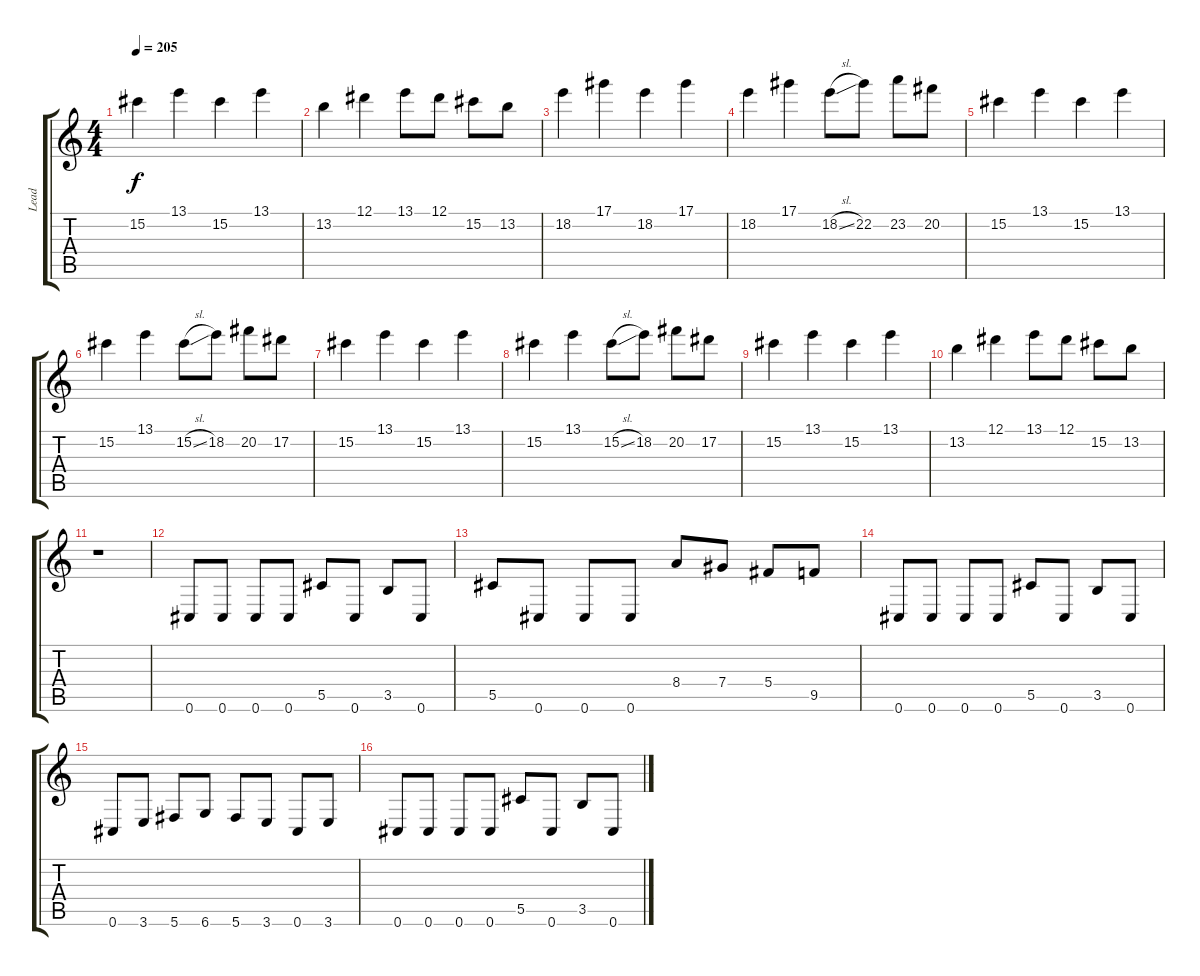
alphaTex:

\track ("Lead" "Lead") {instrument distortionguitar}
\staff {score tabs}
\tuning (Eb4 Bb3 Gb3 Db3 Ab2 Db2) {hide}
\ts (4 4)
\tempo 205
\clef g2
\ks c
15.2.4{dy f} 13.1.4 15.2.4 13.1.4 |
13.2.4 12.1.4 13.1.8 12.1.8 15.2.8 13.2.8 |
18.2.4 17.1.4 18.2.4 17.1.4 |
18.2.4 17.1.4 18.2{sl}.8 22.2.8 23.2.8 20.2.8 |
15.2.4 13.1.4 15.2.4 13.1.4 |
15.2.4 13.1.4 15.2{sl}.8 18.2.8 20.2.8 17.2.8 |
15.2.4 13.1.4 15.2.4 13.1.4 |
15.2.4 13.1.4 15.2{sl}.8 18.2.8 20.2.8 17.2.8 |
15.2.4 13.1.4 15.2.4 13.1.4 |
13.2.4 12.1.4 13.1.8 12.1.8 15.2.8 13.2.8 |
r.1 |
0.6.8 0.6.8 0.6.8 0.6.8 5.5.8 0.6.8 3.5.8 0.6.8 |
5.5.8 0.6.8 0.6.8 0.6.8 8.4.8 7.4.8 5.4.8 9.5.8 |
0.6.8 0.6.8 0.6.8 0.6.8 5.5.8 0.6.8 3.5.8 0.6.8 |
0.6.8 3.6.8 5.6.8 6.6.8 5.6.8 3.6.8 0.6.8 3.6.8 |
0.6.8 0.6.8 0.6.8 0.6.8 5.5.8 0.6.8 3.5.8 0.6.8
